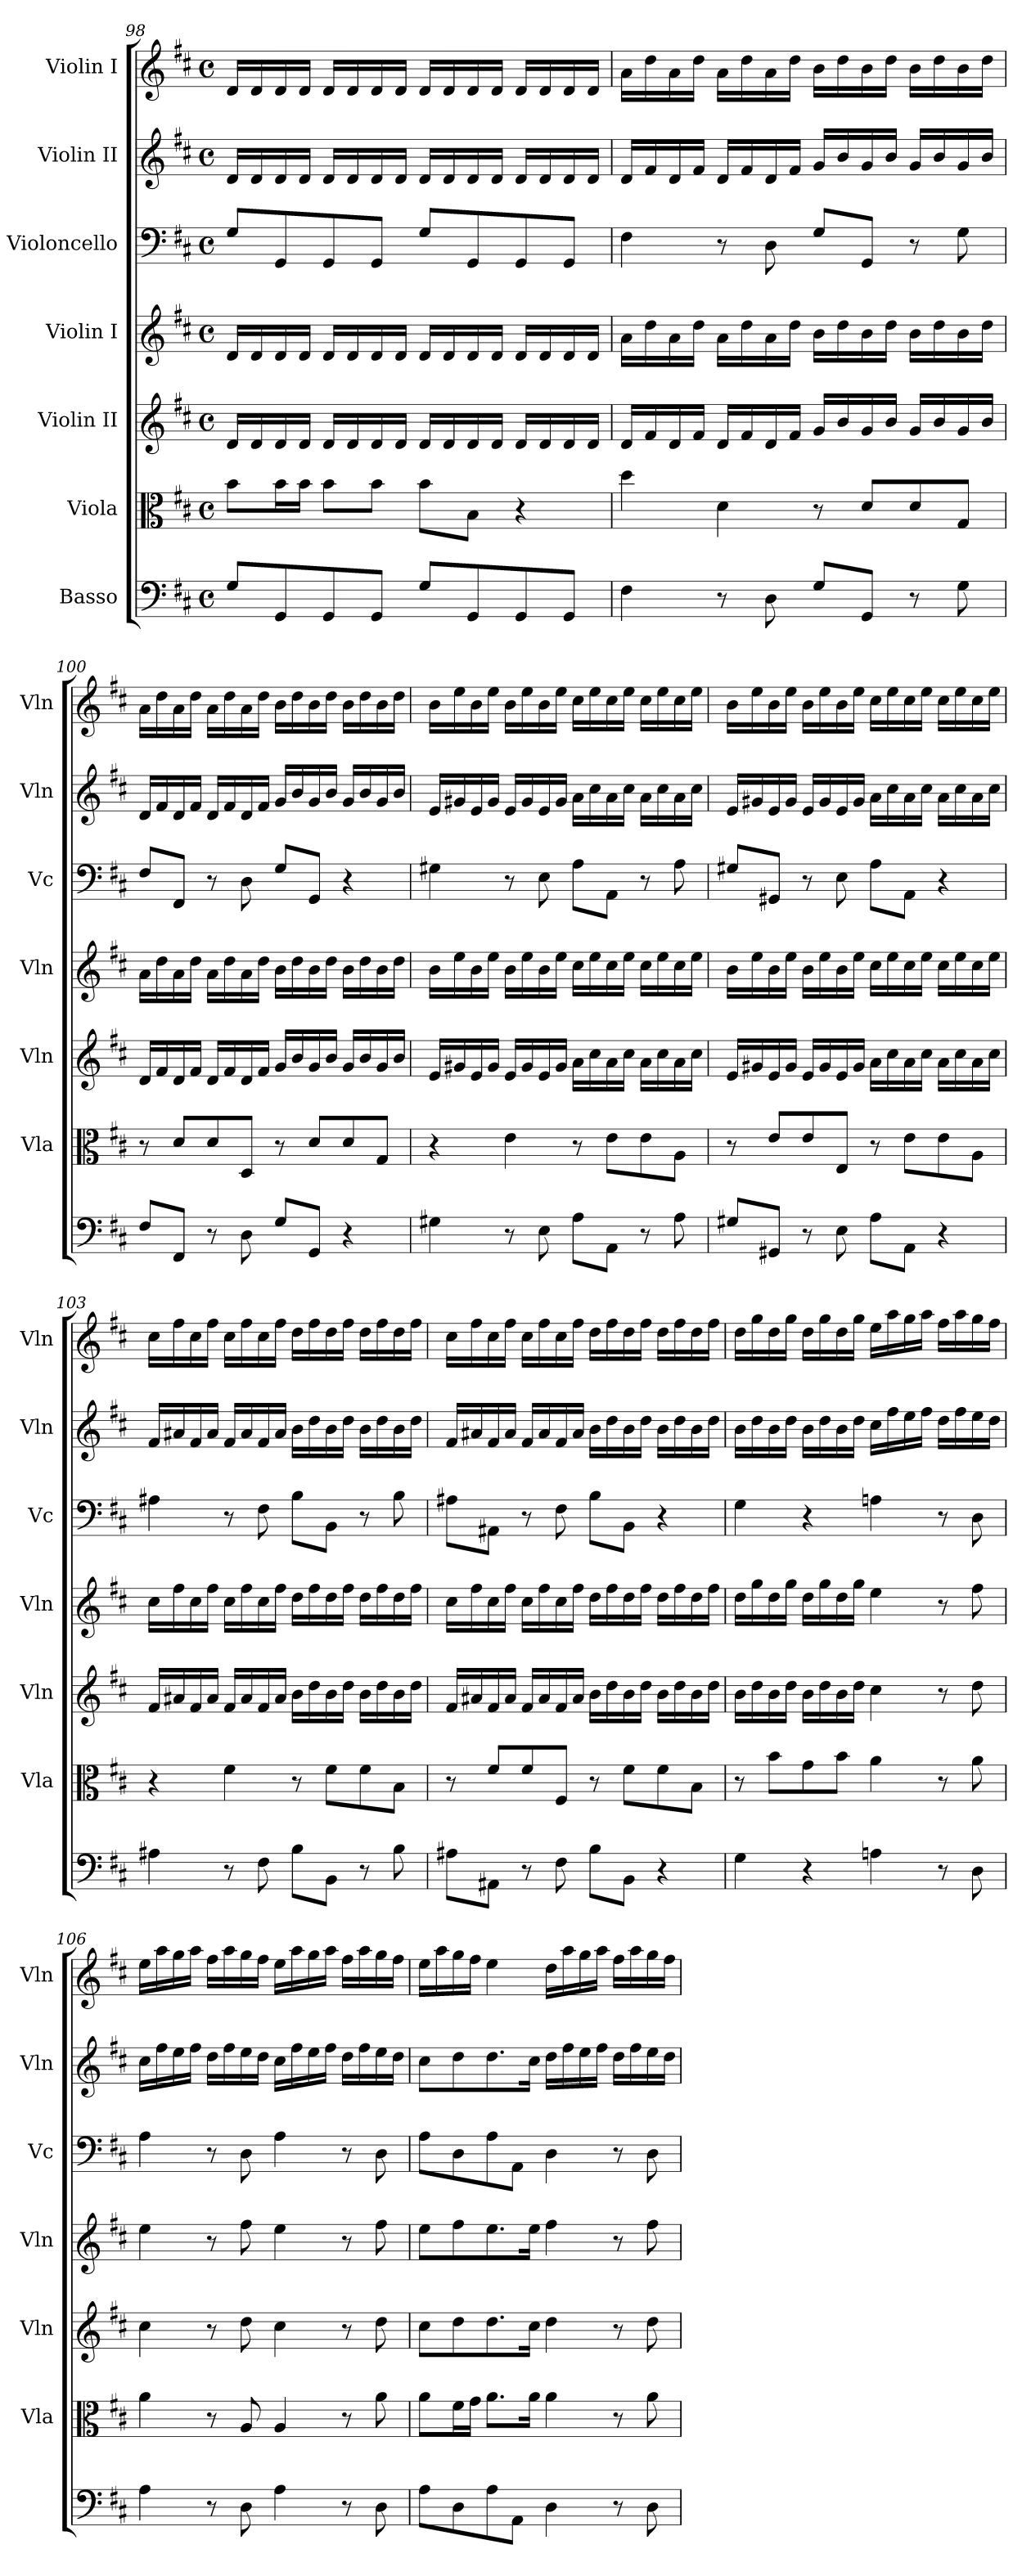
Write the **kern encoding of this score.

**kern	**kern	**kern	**kern	**kern	**kern	**kern
*part7	*part6	*part5	*part4	*part3	*part2	*part1
*staff7	*staff6	*staff5	*staff4	*staff3	*staff2	*staff1
*I"Basso	*I"Viola	*I"Violin II	*I"Violin I	*I"Violoncello	*I"Violin II	*I"Violin I
*	*I'Vla	*I'Vln	*I'Vln	*I'Vc	*I'Vln	*I'Vln
*clefF4	*clefC3	*clefG2	*clefG2	*clefF4	*clefG2	*clefG2
*k[f#c#]	*k[f#c#]	*k[f#c#]	*k[f#c#]	*k[f#c#]	*k[f#c#]	*k[f#c#]
*M4/4	*M4/4	*M4/4	*M4/4	*M4/4	*M4/4	*M4/4
*met(c)	*met(c)	*met(c)	*met(c)	*met(c)	*met(c)	*met(c)
=98	=98	=98	=98	=98	=98	=98
8G/L	8b\L	16d/LL	16d/LL	8G/L	16d/LL	16d/LL
.	.	16d/	16d/	.	16d/	16d/
8GG/	16b\L	16d/	16d/	8GG/	16d/	16d/
.	16b\JJ	16d/JJ	16d/JJ	.	16d/JJ	16d/JJ
8GG/	8b\L	16d/LL	16d/LL	8GG/	16d/LL	16d/LL
.	.	16d/	16d/	.	16d/	16d/
8GG/J	8b\J	16d/	16d/	8GG/J	16d/	16d/
.	.	16d/JJ	16d/JJ	.	16d/JJ	16d/JJ
8G/L	8b\L	16d/LL	16d/LL	8G/L	16d/LL	16d/LL
.	.	16d/	16d/	.	16d/	16d/
8GG/	8B\J	16d/	16d/	8GG/	16d/	16d/
.	.	16d/JJ	16d/JJ	.	16d/JJ	16d/JJ
8GG/	4r	16d/LL	16d/LL	8GG/	16d/LL	16d/LL
.	.	16d/	16d/	.	16d/	16d/
8GG/J	.	16d/	16d/	8GG/J	16d/	16d/
.	.	16d/JJ	16d/JJ	.	16d/JJ	16d/JJ
=99	=99	=99	=99	=99	=99	=99
4F#\	4dd\	16d/LL	16a\LL	4F#\	16d/LL	16a\LL
.	.	16f#/	16dd\	.	16f#/	16dd\
.	.	16d/	16a\	.	16d/	16a\
.	.	16f#/JJ	16dd\JJ	.	16f#/JJ	16dd\JJ
8r	4d\	16d/LL	16a\LL	8r	16d/LL	16a\LL
.	.	16f#/	16dd\	.	16f#/	16dd\
8D\	.	16d/	16a\	8D\	16d/	16a\
.	.	16f#/JJ	16dd\JJ	.	16f#/JJ	16dd\JJ
8G/L	8r	16g/LL	16b\LL	8G/L	16g/LL	16b\LL
.	.	16b/	16dd\	.	16b/	16dd\
8GG/J	8d/L	16g/	16b\	8GG/J	16g/	16b\
.	.	16b/JJ	16dd\JJ	.	16b/JJ	16dd\JJ
8r	8d/	16g/LL	16b\LL	8r	16g/LL	16b\LL
.	.	16b/	16dd\	.	16b/	16dd\
8G\	8G/J	16g/	16b\	8G\	16g/	16b\
.	.	16b/JJ	16dd\JJ	.	16b/JJ	16dd\JJ
=100	=100	=100	=100	=100	=100	=100
8F#/L	8r	16d/LL	16a\LL	8F#/L	16d/LL	16a\LL
.	.	16f#/	16dd\	.	16f#/	16dd\
8FF#/J	8d/L	16d/	16a\	8FF#/J	16d/	16a\
.	.	16f#/JJ	16dd\JJ	.	16f#/JJ	16dd\JJ
8r	8d/	16d/LL	16a\LL	8r	16d/LL	16a\LL
.	.	16f#/	16dd\	.	16f#/	16dd\
8D\	8D/J	16d/	16a\	8D\	16d/	16a\
.	.	16f#/JJ	16dd\JJ	.	16f#/JJ	16dd\JJ
8G/L	8r	16g/LL	16b\LL	8G/L	16g/LL	16b\LL
.	.	16b/	16dd\	.	16b/	16dd\
8GG/J	8d/L	16g/	16b\	8GG/J	16g/	16b\
.	.	16b/JJ	16dd\JJ	.	16b/JJ	16dd\JJ
4r	8d/	16g/LL	16b\LL	4r	16g/LL	16b\LL
.	.	16b/	16dd\	.	16b/	16dd\
.	8G/J	16g/	16b\	.	16g/	16b\
.	.	16b/JJ	16dd\JJ	.	16b/JJ	16dd\JJ
!!LO:LB:g=z
=101	=101	=101	=101	=101	=101	=101
4G#X\	4r	16e/LL	16b\LL	4G#X\	16e/LL	16b\LL
.	.	16g#X/	16ee\	.	16g#X/	16ee\
.	.	16e/	16b\	.	16e/	16b\
.	.	16g#/JJ	16ee\JJ	.	16g#/JJ	16ee\JJ
8r	4e\	16e/LL	16b\LL	8r	16e/LL	16b\LL
.	.	16g#/	16ee\	.	16g#/	16ee\
8E\	.	16e/	16b\	8E\	16e/	16b\
.	.	16g#/JJ	16ee\JJ	.	16g#/JJ	16ee\JJ
8A\L	8r	16a\LL	16cc#\LL	8A\L	16a\LL	16cc#\LL
.	.	16cc#\	16ee\	.	16cc#\	16ee\
8AA\J	8e\L	16a\	16cc#\	8AA\J	16a\	16cc#\
.	.	16cc#\JJ	16ee\JJ	.	16cc#\JJ	16ee\JJ
8r	8e\	16a\LL	16cc#\LL	8r	16a\LL	16cc#\LL
.	.	16cc#\	16ee\	.	16cc#\	16ee\
8A\	8A\J	16a\	16cc#\	8A\	16a\	16cc#\
.	.	16cc#\JJ	16ee\JJ	.	16cc#\JJ	16ee\JJ
=102	=102	=102	=102	=102	=102	=102
8G#X/L	8r	16e/LL	16b\LL	8G#X/L	16e/LL	16b\LL
.	.	16g#X/	16ee\	.	16g#X/	16ee\
8GG#X/J	8e/L	16e/	16b\	8GG#X/J	16e/	16b\
.	.	16g#/JJ	16ee\JJ	.	16g#/JJ	16ee\JJ
8r	8e/	16e/LL	16b\LL	8r	16e/LL	16b\LL
.	.	16g#/	16ee\	.	16g#/	16ee\
8E\	8E/J	16e/	16b\	8E\	16e/	16b\
.	.	16g#/JJ	16ee\JJ	.	16g#/JJ	16ee\JJ
8A\L	8r	16a\LL	16cc#\LL	8A\L	16a\LL	16cc#\LL
.	.	16cc#\	16ee\	.	16cc#\	16ee\
8AA\J	8e\L	16a\	16cc#\	8AA\J	16a\	16cc#\
.	.	16cc#\JJ	16ee\JJ	.	16cc#\JJ	16ee\JJ
4r	8e\	16a\LL	16cc#\LL	4r	16a\LL	16cc#\LL
.	.	16cc#\	16ee\	.	16cc#\	16ee\
.	8A\J	16a\	16cc#\	.	16a\	16cc#\
.	.	16cc#\JJ	16ee\JJ	.	16cc#\JJ	16ee\JJ
=103	=103	=103	=103	=103	=103	=103
4A#X\	4r	16f#/LL	16cc#\LL	4A#X\	16f#/LL	16cc#\LL
.	.	16a#X/	16ff#\	.	16a#X/	16ff#\
.	.	16f#/	16cc#\	.	16f#/	16cc#\
.	.	16a#/JJ	16ff#\JJ	.	16a#/JJ	16ff#\JJ
8r	4f#\	16f#/LL	16cc#\LL	8r	16f#/LL	16cc#\LL
.	.	16a#/	16ff#\	.	16a#/	16ff#\
8F#\	.	16f#/	16cc#\	8F#\	16f#/	16cc#\
.	.	16a#/JJ	16ff#\JJ	.	16a#/JJ	16ff#\JJ
8B\L	8r	16b\LL	16dd\LL	8B\L	16b\LL	16dd\LL
.	.	16dd\	16ff#\	.	16dd\	16ff#\
8BB\J	8f#\L	16b\	16dd\	8BB\J	16b\	16dd\
.	.	16dd\JJ	16ff#\JJ	.	16dd\JJ	16ff#\JJ
8r	8f#\	16b\LL	16dd\LL	8r	16b\LL	16dd\LL
.	.	16dd\	16ff#\	.	16dd\	16ff#\
8B\	8B\J	16b\	16dd\	8B\	16b\	16dd\
.	.	16dd\JJ	16ff#\JJ	.	16dd\JJ	16ff#\JJ
!!LO:PB:g=z
=104	=104	=104	=104	=104	=104	=104
8A#X\L	8r	16f#/LL	16cc#\LL	8A#X\L	16f#/LL	16cc#\LL
.	.	16a#X/	16ff#\	.	16a#X/	16ff#\
8AA#X\J	8f#/L	16f#/	16cc#\	8AA#X\J	16f#/	16cc#\
.	.	16a#/JJ	16ff#\JJ	.	16a#/JJ	16ff#\JJ
8r	8f#/	16f#/LL	16cc#\LL	8r	16f#/LL	16cc#\LL
.	.	16a#/	16ff#\	.	16a#/	16ff#\
8F#\	8F#/J	16f#/	16cc#\	8F#\	16f#/	16cc#\
.	.	16a#/JJ	16ff#\JJ	.	16a#/JJ	16ff#\JJ
8B\L	8r	16b\LL	16dd\LL	8B\L	16b\LL	16dd\LL
.	.	16dd\	16ff#\	.	16dd\	16ff#\
8BB\J	8f#\L	16b\	16dd\	8BB\J	16b\	16dd\
.	.	16dd\JJ	16ff#\JJ	.	16dd\JJ	16ff#\JJ
4r	8f#\	16b\LL	16dd\LL	4r	16b\LL	16dd\LL
.	.	16dd\	16ff#\	.	16dd\	16ff#\
.	8B\J	16b\	16dd\	.	16b\	16dd\
.	.	16dd\JJ	16ff#\JJ	.	16dd\JJ	16ff#\JJ
=105	=105	=105	=105	=105	=105	=105
4G\	8r	16b\LL	16dd\LL	4G\	16b\LL	16dd\LL
.	.	16dd\	16gg\	.	16dd\	16gg\
.	8b\L	16b\	16dd\	.	16b\	16dd\
.	.	16dd\JJ	16gg\JJ	.	16dd\JJ	16gg\JJ
4r	8g\	16b\LL	16dd\LL	4r	16b\LL	16dd\LL
.	.	16dd\	16gg\	.	16dd\	16gg\
.	8b\J	16b\	16dd\	.	16b\	16dd\
.	.	16dd\JJ	16gg\JJ	.	16dd\JJ	16gg\JJ
4An\	4a\	4cc#\	4ee\	4An\	16cc#\LL	16ee\LL
.	.	.	.	.	16ff#\	16aa\
.	.	.	.	.	16ee\	16gg\
.	.	.	.	.	16ff#\JJ	16aa\JJ
8r	8r	8r	8r	8r	16dd\LL	16ff#\LL
.	.	.	.	.	16ff#\	16aa\
8D\	8a\	8dd\	8ff#\	8D\	16ee\	16gg\
.	.	.	.	.	16dd\JJ	16ff#\JJ
=106	=106	=106	=106	=106	=106	=106
4A\	4a\	4cc#\	4ee\	4A\	16cc#\LL	16ee\LL
.	.	.	.	.	16ff#\	16aa\
.	.	.	.	.	16ee\	16gg\
.	.	.	.	.	16ff#\JJ	16aa\JJ
8r	8r	8r	8r	8r	16dd\LL	16ff#\LL
.	.	.	.	.	16ff#\	16aa\
8D\	8A/	8dd\	8ff#\	8D\	16ee\	16gg\
.	.	.	.	.	16dd\JJ	16ff#\JJ
4A\	4A/	4cc#\	4ee\	4A\	16cc#\LL	16ee\LL
.	.	.	.	.	16ff#\	16aa\
.	.	.	.	.	16ee\	16gg\
.	.	.	.	.	16ff#\JJ	16aa\JJ
8r	8r	8r	8r	8r	16dd\LL	16ff#\LL
.	.	.	.	.	16ff#\	16aa\
8D\	8a\	8dd\	8ff#\	8D\	16ee\	16gg\
.	.	.	.	.	16dd\JJ	16ff#\JJ
=107	=107	=107	=107	=107	=107	=107
8A\L	8a\L	8cc#\L	8ee\L	8A\L	8cc#\L	16ee\LL
.	.	.	.	.	.	16aa\
8D\	16f#\L	8dd\	8ff#\	8D\	8dd\	16gg\
.	16g\JJ	.	.	.	.	16ff#\JJ
8A\	8.a\L	8.dd\	8.ee\	8A\	8.dd\	4ee\
8AA\J	.	.	.	8AA\J	.	.
.	16a\Jk	16cc#\Jk	16ee\Jk	.	16cc#\Jk	.
4D\	4a\	4dd\	4ff#\	4D\	16dd\LL	16dd\LL
.	.	.	.	.	16ff#\	16aa\
.	.	.	.	.	16ee\	16gg\
.	.	.	.	.	16ff#\JJ	16aa\JJ
8r	8r	8r	8r	8r	16dd\LL	16ff#\LL
.	.	.	.	.	16ff#\	16aa\
8D\	8a\	8dd\	8ff#\	8D\	16ee\	16gg\
.	.	.	.	.	16dd\JJ	16ff#\JJ
=	=	=	=	=	=	=
*-	*-	*-	*-	*-	*-	*-
